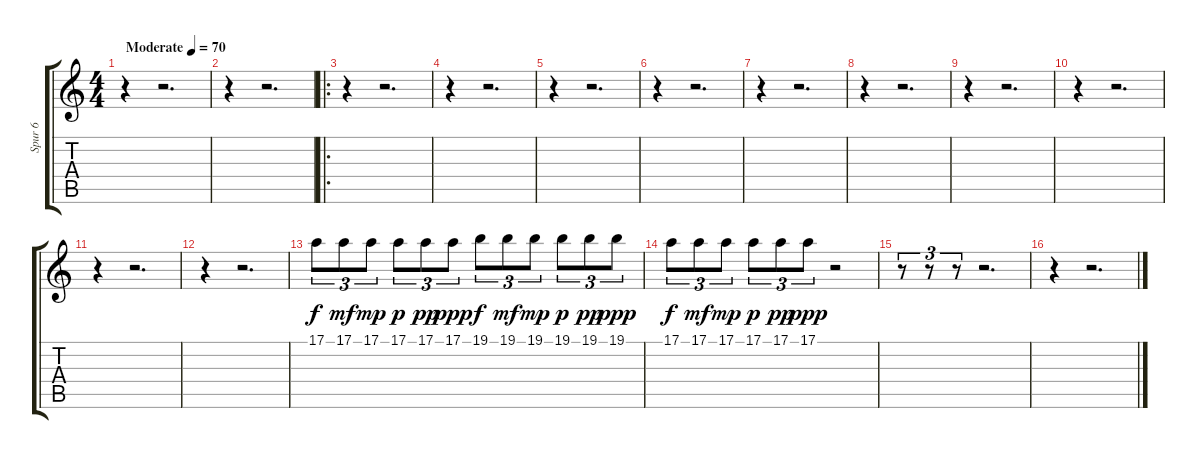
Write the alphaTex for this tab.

\track ("Spur 6" "Spur 6") {instrument glockenspiel}
\staff {score tabs}
\tuning (E4 B3 G3 D3 A2 E2) {hide}
\ts (4 4)
\tempo (70 "Moderate")
\clef g2
\ks c
r.4{dy f instrument glockenspiel} r.2{d} |
r.4 r.2{d} |
\ro
r.4 r.2{d} |
r.4 r.2{d} |
r.4 r.2{d} |
r.4 r.2{d} |
r.4 r.2{d} |
r.4 r.2{d} |
r.4 r.2{d} |
r.4 r.2{d} |
r.4 r.2{d} |
r.4 r.2{d} |
17.1.8{tu (3 2) balance 16} 17.1.8{tu (3 2) dy mf} 17.1.8{tu (3 2) dy mp} 17.1.8{tu (3 2) dy p} 17.1.8{tu (3 2) dy pp} 17.1.8{tu (3 2) dy ppp} 19.1.8{tu (3 2) dy f balance 0} 19.1.8{tu (3 2) dy mf} 19.1.8{tu (3 2) dy mp} 19.1.8{tu (3 2) dy p} 19.1.8{tu (3 2) dy pp} 19.1.8{tu (3 2) dy ppp} |
17.1.8{tu (3 2) dy f balance 16} 17.1.8{tu (3 2) dy mf} 17.1.8{tu (3 2) dy mp} 17.1.8{tu (3 2) dy p} 17.1.8{tu (3 2) dy pp} 17.1.8{tu (3 2) dy ppp} r.2 |
r.8{tu (3 2)} r.8{tu (3 2)} r.8{tu (3 2)} r.2{d} |
r.4 r.2{d}
